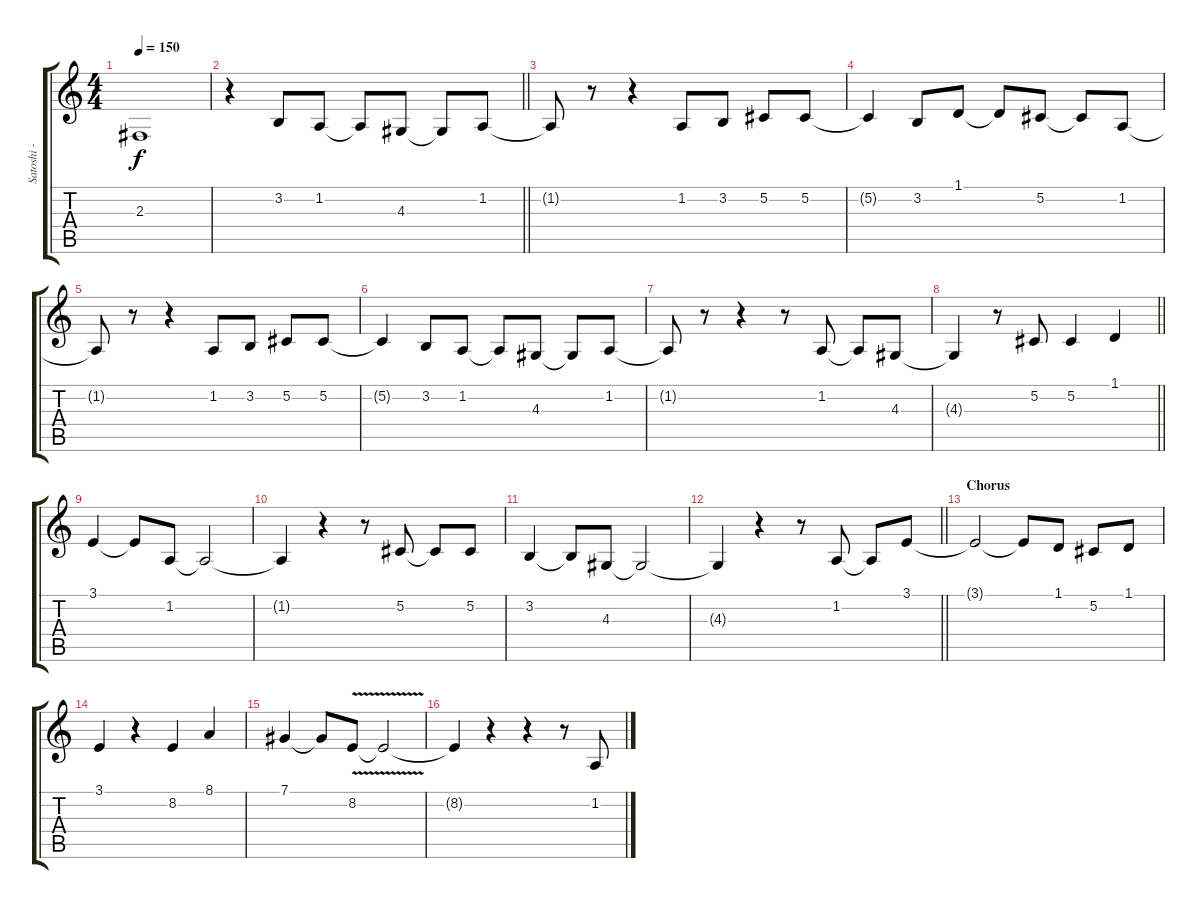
\track ("Satoshi - Vocals" "Satoshi - ") {instrument lead6voice}
\staff {score tabs}
\tuning (Db4 Ab3 E3 B2 Gb2 B1) {hide}
\ts (4 4)
\tempo 150
\clef g2
\ks c
2.3.1{dy f} |
\barLineRight lightlight
r.4 3.2.8 1.2.8 1.2{t}.8 4.3.8 4.3{t}.8 1.2.8 |
\section ("" "")
1.2{t}.8 r.8 r.4 1.2.8 3.2.8 5.2.8 5.2.8 |
5.2{t}.4 3.2.8 1.1.8 1.1{t}.8 5.2.8 5.2{t}.8 1.2.8 |
1.2{t}.8 r.8 r.4 1.2.8 3.2.8 5.2.8 5.2.8 |
5.2{t}.4 3.2.8 1.2.8 1.2{t}.8 4.3.8 4.3{t}.8 1.2.8 |
1.2{t}.8 r.8 r.4 r.8 1.2.8 1.2{t}.8 4.3.8 |
\barLineRight lightlight
4.3{t}.4 r.8 5.2.8 5.2.4 1.1.4 |
3.1.4 3.1{t}.8 1.2.8 1.2{t}.2 |
1.2{t}.4 r.4 r.8 5.2.8 5.2{t}.8 5.2.8 |
3.2.4 3.2{t}.8 4.3.8 4.3{t}.2 |
\barLineRight lightlight
4.3{t}.4 r.4 r.8 1.2.8 1.2{t}.8 3.1.8 |
\section ("" "Chorus")
3.1{t}.2 3.1{t}.8 1.1.8 5.2.8 1.1.8 |
3.1.4 r.4 8.2.4 8.1.4 |
7.1.4 7.1{t}.8 8.2{v}.8 8.2{t}.2 |
8.2{t}.4 r.4 r.4 r.8 1.2.8
